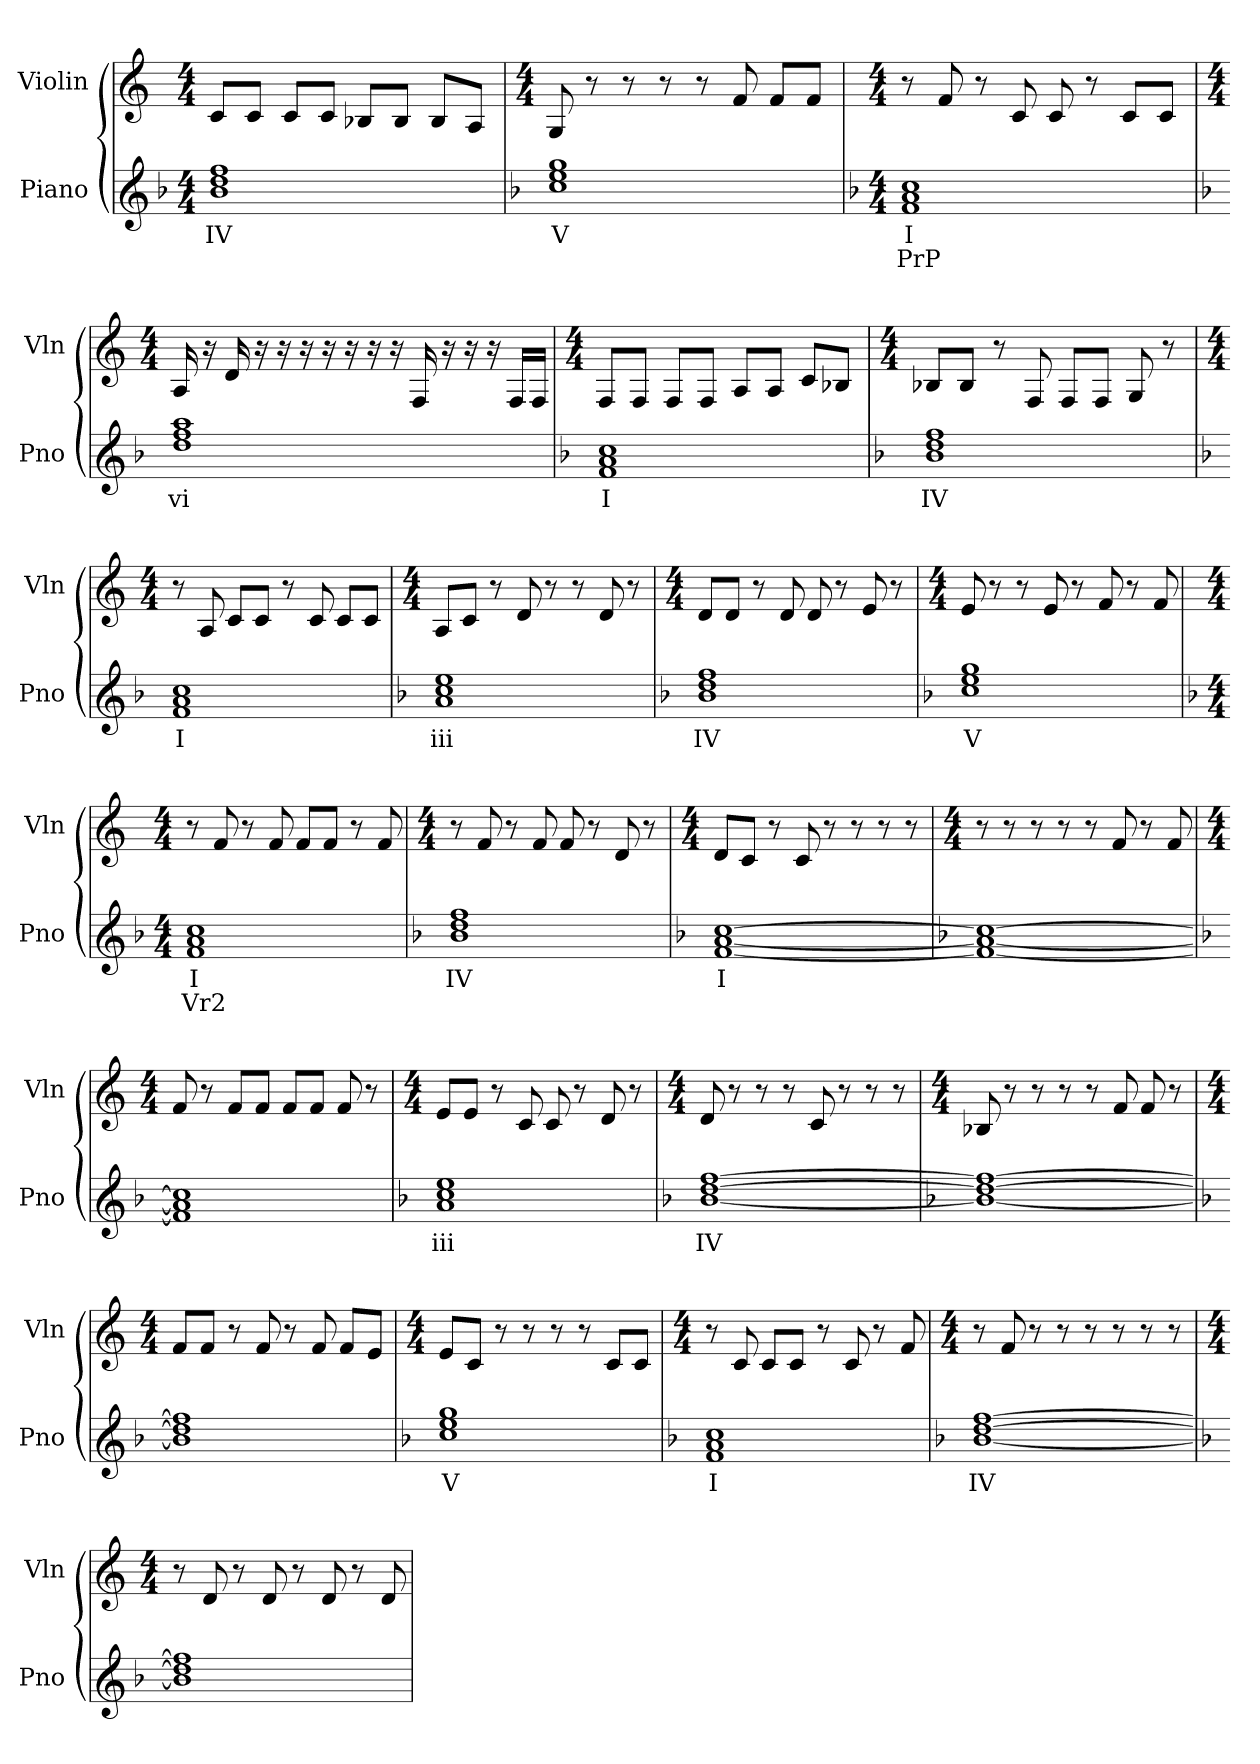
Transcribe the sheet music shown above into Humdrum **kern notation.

**kern	**text	**text	**kern
*part2	*part2	*part2	*part1
*staff2	*staff2	*staff2	*staff1
*I"Piano	*	*	*I"Violin
*I'Pno	*	*	*I'Vln
*k[b-]	*	*	*
*F:	*	*	*
*M4/4	*	*	*M4/4
=	=	=	=
1b- 1dd 1ff	IV	.	8cL
.	.	.	8cJ
.	.	.	8cL
.	.	.	8cJ
.	.	.	8B-XL
.	.	.	8B-J
.	.	.	8B-L
.	.	.	8AJ
=	=	=	=
*k[b-]	*	*	*
*F:	*	*	*
*	*	*	*M4/4
1cc 1ee 1gg	V	.	8G
.	.	.	8r
.	.	.	8r
.	.	.	8r
.	.	.	8r
.	.	.	8f
.	.	.	8fL
.	.	.	8fJ
=	=	=	=
*k[b-]	*	*	*
*F:	*	*	*
*M4/4	*	*	*M4/4
1f 1a 1cc	I	PrP	8r
.	.	.	8f
.	.	.	8r
.	.	.	8c
.	.	.	8c
.	.	.	8r
.	.	.	8cL
.	.	.	8cJ
=	=	=	=
*k[b-]	*	*	*
*F:	*	*	*
*	*	*	*M4/4
1dd 1ff 1aa	vi	.	16A
.	.	.	16r
.	.	.	16d
.	.	.	16r
.	.	.	16r
.	.	.	16r
.	.	.	16r
.	.	.	16r
.	.	.	16r
.	.	.	16r
.	.	.	16F
.	.	.	16r
.	.	.	16r
.	.	.	16r
.	.	.	16FLL
.	.	.	16FJJ
=	=	=	=
*k[b-]	*	*	*
*F:	*	*	*
*	*	*	*M4/4
1f 1a 1cc	I	.	8FL
.	.	.	8FJ
.	.	.	8FL
.	.	.	8FJ
.	.	.	8AL
.	.	.	8AJ
.	.	.	8cL
.	.	.	8B-XJ
=	=	=	=
*k[b-]	*	*	*
*F:	*	*	*
*	*	*	*M4/4
1b- 1dd 1ff	IV	.	8B-XL
.	.	.	8B-J
.	.	.	8r
.	.	.	8F
.	.	.	8FL
.	.	.	8FJ
.	.	.	8G
.	.	.	8r
=	=	=	=
*k[b-]	*	*	*
*F:	*	*	*
*	*	*	*M4/4
1f 1a 1cc	I	.	8r
.	.	.	8A
.	.	.	8cL
.	.	.	8cJ
.	.	.	8r
.	.	.	8c
.	.	.	8cL
.	.	.	8cJ
=	=	=	=
*k[b-]	*	*	*
*F:	*	*	*
*	*	*	*M4/4
1a 1cc 1ee	iii	.	8AL
.	.	.	8cJ
.	.	.	8r
.	.	.	8d
.	.	.	8r
.	.	.	8r
.	.	.	8d
.	.	.	8r
=	=	=	=
*k[b-]	*	*	*
*F:	*	*	*
*	*	*	*M4/4
1b- 1dd 1ff	IV	.	8dL
.	.	.	8dJ
.	.	.	8r
.	.	.	8d
.	.	.	8d
.	.	.	8r
.	.	.	8e
.	.	.	8r
=	=	=	=
*k[b-]	*	*	*
*F:	*	*	*
*	*	*	*M4/4
1cc 1ee 1gg	V	.	8e
.	.	.	8r
.	.	.	8r
.	.	.	8e
.	.	.	8r
.	.	.	8f
.	.	.	8r
.	.	.	8f
=	=	=	=
*k[b-]	*	*	*
*F:	*	*	*
*M4/4	*	*	*M4/4
1f 1a 1cc	I	Vr2	8r
.	.	.	8f
.	.	.	8r
.	.	.	8f
.	.	.	8fL
.	.	.	8fJ
.	.	.	8r
.	.	.	8f
=	=	=	=
*k[b-]	*	*	*
*F:	*	*	*
*	*	*	*M4/4
1b- 1dd 1ff	IV	.	8r
.	.	.	8f
.	.	.	8r
.	.	.	8f
.	.	.	8f
.	.	.	8r
.	.	.	8d
.	.	.	8r
=	=	=	=
*k[b-]	*	*	*
*F:	*	*	*
*	*	*	*M4/4
[1f [1a [1cc	I	.	8dL
.	.	.	8cJ
.	.	.	8r
.	.	.	8c
.	.	.	8r
.	.	.	8r
.	.	.	8r
.	.	.	8r
=	=	=	=
*k[b-]	*	*	*
*F:	*	*	*
*	*	*	*M4/4
1f_ 1a_ 1cc_	.	.	8r
.	.	.	8r
.	.	.	8r
.	.	.	8r
.	.	.	8r
.	.	.	8f
.	.	.	8r
.	.	.	8f
=	=	=	=
*k[b-]	*	*	*
*F:	*	*	*
*	*	*	*M4/4
1f] 1a] 1cc]	.	.	8f
.	.	.	8r
.	.	.	8fL
.	.	.	8fJ
.	.	.	8fL
.	.	.	8fJ
.	.	.	8f
.	.	.	8r
=	=	=	=
*k[b-]	*	*	*
*F:	*	*	*
*	*	*	*M4/4
1a 1cc 1ee	iii	.	8eL
.	.	.	8eJ
.	.	.	8r
.	.	.	8c
.	.	.	8c
.	.	.	8r
.	.	.	8d
.	.	.	8r
=	=	=	=
*k[b-]	*	*	*
*F:	*	*	*
*	*	*	*M4/4
[1b- [1dd [1ff	IV	.	8d
.	.	.	8r
.	.	.	8r
.	.	.	8r
.	.	.	8c
.	.	.	8r
.	.	.	8r
.	.	.	8r
=	=	=	=
*k[b-]	*	*	*
*F:	*	*	*
*	*	*	*M4/4
1b-_ 1dd_ 1ff_	.	.	8B-X
.	.	.	8r
.	.	.	8r
.	.	.	8r
.	.	.	8r
.	.	.	8f
.	.	.	8f
.	.	.	8r
=	=	=	=
*k[b-]	*	*	*
*F:	*	*	*
*	*	*	*M4/4
1b-] 1dd] 1ff]	.	.	8fL
.	.	.	8fJ
.	.	.	8r
.	.	.	8f
.	.	.	8r
.	.	.	8f
.	.	.	8fL
.	.	.	8eJ
=	=	=	=
*k[b-]	*	*	*
*F:	*	*	*
*	*	*	*M4/4
1cc 1ee 1gg	V	.	8eL
.	.	.	8cJ
.	.	.	8r
.	.	.	8r
.	.	.	8r
.	.	.	8r
.	.	.	8cL
.	.	.	8cJ
=	=	=	=
*k[b-]	*	*	*
*F:	*	*	*
*	*	*	*M4/4
1f 1a 1cc	I	.	8r
.	.	.	8c
.	.	.	8cL
.	.	.	8cJ
.	.	.	8r
.	.	.	8c
.	.	.	8r
.	.	.	8f
=	=	=	=
*k[b-]	*	*	*
*F:	*	*	*
*	*	*	*M4/4
[1b- [1dd [1ff	IV	.	8r
.	.	.	8f
.	.	.	8r
.	.	.	8r
.	.	.	8r
.	.	.	8r
.	.	.	8r
.	.	.	8r
=	=	=	=
*k[b-]	*	*	*
*F:	*	*	*
*	*	*	*M4/4
1b-] 1dd] 1ff]	.	.	8r
.	.	.	8d
.	.	.	8r
.	.	.	8d
.	.	.	8r
.	.	.	8d
.	.	.	8r
.	.	.	8d
=	=	=	=
*-	*-	*-	*-
